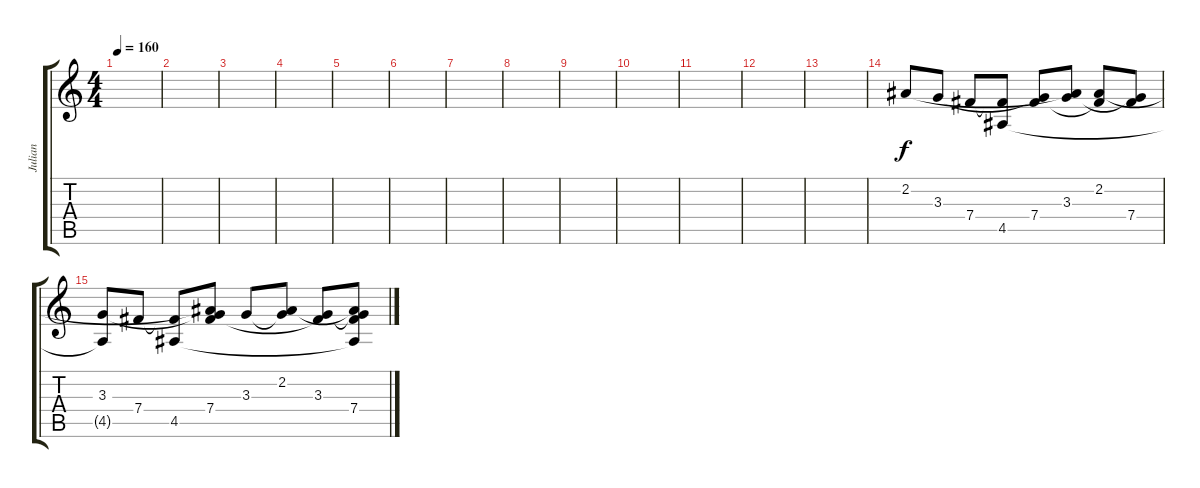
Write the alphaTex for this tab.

\track ("Julian" "Julian") {instrument overdrivenguitar}
\staff {score tabs}
\tuning (Db4 Ab3 E3 B2 Gb2 B1) {hide}
\ts (4 4)
\tempo 160
\clef g2
\ks c
|
|
|
|
|
|
|
|
|
|
|
|
|
2.2.8 3.3.8 7.4.8 (7.4{t} 4.5).8 (3.3{t} 7.4).8 (2.2{t} 3.3).8 (2.2 7.4{t}).8 (3.3{t} 7.4).8 |
(3.3 4.5{t}).8 7.4.8 (7.4{t} 4.5).8 (2.2{t} 3.3{t} 7.4).8 3.3.8 (2.2 3.3{t}).8 (3.3 7.4{t}).8 (2.2{t} 3.3{t} 7.4 4.5{t}).8
